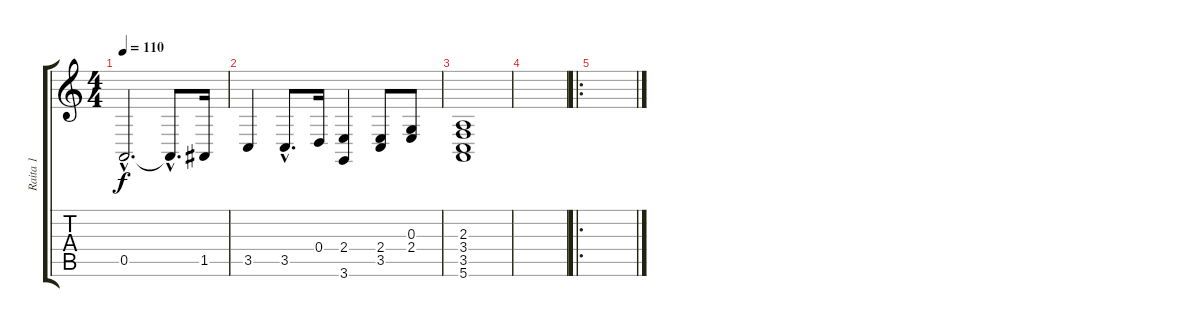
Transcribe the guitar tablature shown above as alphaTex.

\track ("Raita 1" "Raita 1") {instrument synthstrings2}
\staff {score tabs}
\tuning (E4 B3 G3 D3 A2 E2) {hide}
\ts (4 4)
\tempo 110
\clef g2
\ks c
0.5{hac}.2{d dy f instrument synthstrings2} 0.5{hac t}.8{d} 1.5.16 |
3.5.4 3.5{hac}.8{d} 0.4.16 (2.4 3.6).4 (2.4 3.5).8 (0.3 2.4).8 |
(2.3 3.4 3.5 5.6).1 |
|
\ro
